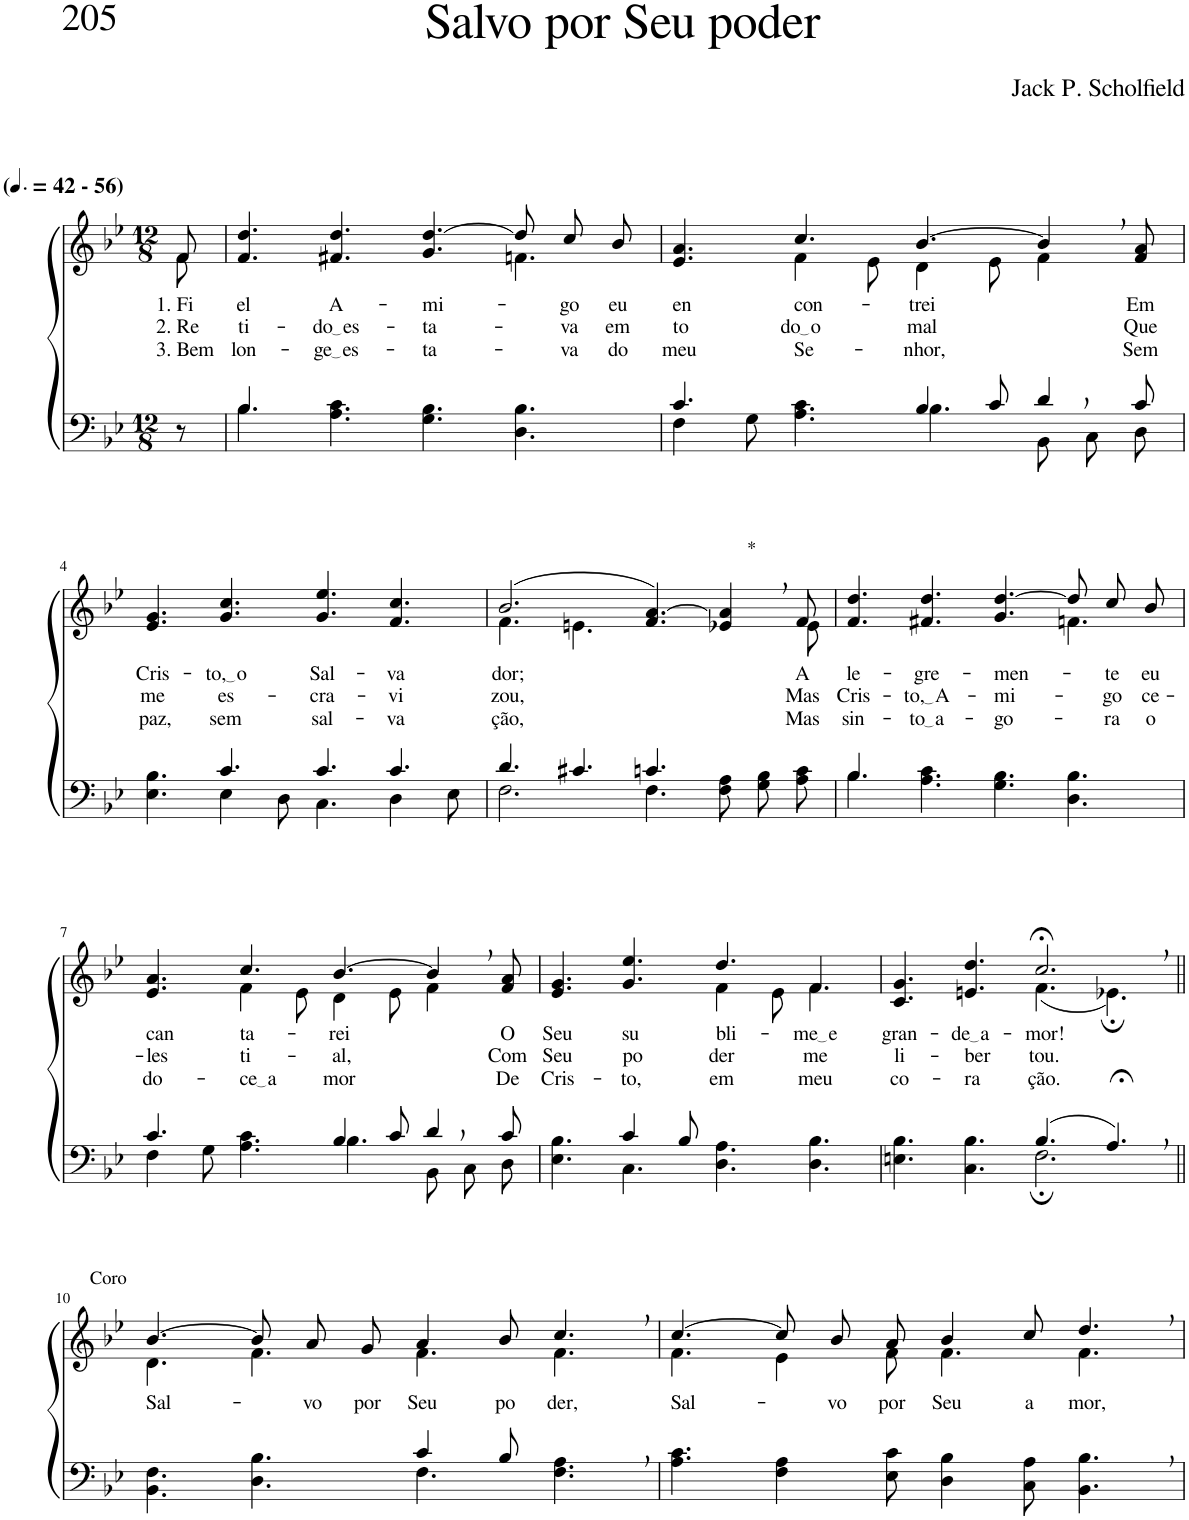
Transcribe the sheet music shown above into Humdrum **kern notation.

**kern	**kern	**text	**text	**text
*part2	*part1	*part1	*part1	*part1
*staff2	*staff1	*staff1	*staff1	*staff1
*I"Parte III e IV	*I"Parte I e II	*	*	*
*clefF4	*clefG2	*	*	*
*Trd1c2	*Trd1c2	*	*	*
*k[b-e-]	*k[b-e-]	*	*	*
*M12/8	*M12/8	*	*	*
*MM63	*MM63	*	*	*
=1	=1	=1	=1	=1
*	*^	*	*	*
!	!LO:TX:a:B:t=(	!	!	!	!
!	!LO:TX:a:B:t=- 56)	!	!	!	!
!	!	!	!LO:LY:b	!LO:LY:b	!LO:LY:b
8r	8f/	8f\	1. Fi-	2. Re-	3. Bem
=2	=2	=2	=2	=2	=2
*^	*	*	*	*	*
!	!	!	!	!LO:LY:b	!LO:LY:b	!LO:LY:b
4.B-/	4.B-\	4.f/ 4.dd/	8ryy	-el	-ti-	lon-
!	!	!	!	!LO:LY:b	!LO:LY:b	!LO:LY:b
*	*	*v	*v	*	*	*
1ryy	4.A\ 4.c\	4.f#X/ 4.dd/	A-	do es	ge es
!	!	!	!LO:LY:b	!LO:LY:b	!LO:LY:b
.	4.G\ 4.B-\	4.g/ [4.dd/	-mi-	-ta-	-ta-
*	*	*^	*	*	*
.	4.D\ 4.B-\	8dd/L]	4.fn\	.	.	.
!	!	!	!	!LO:LY:b	!LO:LY:b	!LO:LY:b
.	.	8cc/	.	-go	-va	-va
!	!	!	!	!LO:LY:b	!LO:LY:b	!LO:LY:b
8ryy	.	8b-/J	.	eu	em	do
=3	=3	=3	=3	=3	=3	=3
!	!	!	!	!LO:LY:b	!LO:LY:b	!LO:LY:b
4.c/	4F\	4.e-/ 4.a/	4.ryy	en-	to-	meu
.	8G\	.	.	.	.	.
!	!	!	!	!LO:LY:b	!LO:LY:b	!LO:LY:b
4.ryy	4.A\ 4.c\	4.cc/	4f\	-con-	do o	Se-
.	.	.	8e-\	.	.	.
!	!	!	!	!LO:LY:b	!LO:LY:b	!LO:LY:b
4B-/	4.B-\	[4.b-/	4d\	-trei	mal	-nhor,
8c/	.	.	8e-\	.	.	.
4d,/	8BB-\L	4b-,/]	4f\	.	.	.
.	8C\	.	.	.	.	.
!	!	!	!	!LO:LY:b	!LO:LY:b	!LO:LY:b
8c/	8D\J	8f/ 8a/	8ryy	Em	Que	Sem
!!LO:LB:g=z
=4	=4	=4	=4	=4	=4	=4
!	!	!	!	!LO:LY:b	!LO:LY:b	!LO:LY:b
*	*	*v	*v	*	*	*
4.ryy	4.E-\ 4.B-\	4.e-/ 4.g/	Cris-	me	paz,
!	!	!	!LO:LY:b	!LO:LY:b	!LO:LY:b
4.c/	4E-\	4.g/ 4.cc/	to, o	es-	sem
.	8D\	.	.	.	.
!	!	!	!LO:LY:b	!LO:LY:b	!LO:LY:b
4.c/	4.C\	4.g/ 4.ee-/	Sal-	-cra-	sal-
!	!	!	!LO:LY:b	!LO:LY:b	!LO:LY:b
4.c/	4D\	4.f/ 4.cc/	-va-	-vi-	-va-
.	8E-\	.	.	.	.
=5	=5	=5	=5	=5	=5
*	*	*^	*	*	*
!	!	!	!	!LO:LY:b	!LO:LY:b	!LO:LY:b
4.d/	2.F\	(2.b-/	4.f\	-dor;	-zou,	-ção,
4.c#X/	.	.	4.en\	.	.	.
4.cn/	4.F\	4.f/ [4.a/)	8ryy	.	.	.
!	!	!LO:TX:a:t=*	!	!	!	!
*	*	*v	*v	*	*	*
4.ryy	8F\ 8A\L	4e-X/, 4a/],	.	.	.
.	8G\ 8B-\	.	.	.	.
*	*	*^	*	*	*
!	!	!	!	!LO:LY:b	!LO:LY:b	!LO:LY:b
.	8A\ 8c\J	8f/	8e-\	A-	-Mas	Mas
=6	=6	=6	=6	=6	=6	=6
!	!	!	!	!LO:LY:b	!LO:LY:b	!LO:LY:b
4.B-/	4.B-\	4.f/ 4.dd/	8ryy	-le-	Cris-	sin-
!	!	!	!	!LO:LY:b	!LO:LY:b	!LO:LY:b
*	*	*v	*v	*	*	*
1ryy	4.A\ 4.c\	4.f#X/ 4.dd/	-gre-	to, A	to a
!	!	!	!LO:LY:b	!LO:LY:b	!LO:LY:b
.	4.G\ 4.B-\	4.g/ [4.dd/	-men-	-mi-	-go-
*	*	*^	*	*	*
.	4.D\ 4.B-\	8dd/L]	4.fn\	.	.	.
!	!	!	!	!LO:LY:b	!LO:LY:b	!LO:LY:b
.	.	8cc/	.	-te	-go	-ra
!	!	!	!	!LO:LY:b	!LO:LY:b	!LO:LY:b
8ryy	.	8b-/J	.	eu	ce-	o
!!LO:LB:g=z	!!
=7	=7	=7	=7	=7	=7	=7
!	!	!	!	!LO:LY:b	!LO:LY:b	!LO:LY:b
4.c/	4F\	4.e-/ 4.a/	4.ryy	can-	-les-	do-
.	8G\	.	.	.	.	.
!	!	!	!	!	!	!LO:LY:b
!	!	!	!	!LO:LY:b	!LO:LY:b	!
4.ryy	4.A\ 4.c\	4.cc/	4f\	-ta-	-ti-	ce a
.	.	.	8e-\	.	.	.
!	!	!	!	!LO:LY:b	!LO:LY:b	!LO:LY:b
4B-/	4.B-\	[4.b-/	4d\	-rei	-al,	-mor
8c/	.	.	8e-\	.	.	.
4d,/	8BB-\L	4b-,/]	4f\	.	.	.
.	8C\	.	.	.	.	.
!	!	!	!	!LO:LY:b	!LO:LY:b	!LO:LY:b
8c/	8D\J	8f/ 8a/	8ryy	O	Com	De
=8	=8	=8	=8	=8	=8	=8
!	!	!	!	!LO:LY:b	!LO:LY:b	!LO:LY:b
4.ryy	4.E-\ 4.B-\	4.e-/ 4.g/	2.ryy	Seu	Seu	Cris-
!	!	!	!	!LO:LY:b	!LO:LY:b	!LO:LY:b
4c/	4.C\	4.g/ 4.ee-/	.	su-	po-	-to,
8B-/	.	.	.	.	.	.
!	!	!	!	!LO:LY:b	!LO:LY:b	!LO:LY:b
2.ryy	4.D\ 4.A\	4.dd/	4f\	-bli-	-der	em
.	.	.	8e-\	.	.	.
!	!	!	!	!LO:LY:b	!LO:LY:b	!LO:LY:b
.	4.D\ 4.B-\	4.f/	4.f\	me e	me	meu
=9	=9	=9	=9	=9	=9	=9
!	!	!	!	!LO:LY:b	!LO:LY:b	!LO:LY:b
2.ryy	4.En\ 4.B-\	4.c/ 4.g/	2.ryy	gran-	li-	co-
!	!	!	!	!LO:LY:b	!LO:LY:b	!LO:LY:b
.	4.C\ 4.B-\	4.en/ 4.dd/	.	de a	-ber-	-ra-
!	!	!	!	!LO:LY:b	!	!
!	!	!	!	!	!LO:LY:b	!LO:LY:b
(4.B-/	2.F;\	2.cc;<,/	(4.f\	.	-tou.	-ção.
4.A;<,/)	.	.	4.e-X;\)	.	.	.
!!LO:LB:g=z	!!
=10||	=10||	=10||	=10||	=10||	=10||	=10||
!	!	!LO:TX:a:t=Coro	!	!	!	!
!	!	!	!	!LO:LY:b	!	!
2.ryy	4.BB-\ 4.F\	[4.b-/	4.d\	Sal-	.	.
.	4.D\ 4.B-\	8b-/L]	4.f\	.	.	.
!	!	!	!	!LO:LY:b	!	!
.	.	8a/	.	-vo	.	.
!	!	!	!	!LO:LY:b	!	!
.	.	8g/J	.	por	.	.
!	!	!	!	!LO:LY:b	!	!
4c/	4.F\	4a/	4.f\	Seu	.	.
!	!	!	!	!LO:LY:b	!	!
8B-/	.	8b-/	.	po-	.	.
!	!	!	!	!LO:LY:b	!	!
4.ryy	4.F\ 4.A\	4.cc,/	4.f\	-der,	.	.
=11	=11	=11	=11	=11	=11	=11
!	!	!	!	!LO:LY:b	!	!
*v	*v	*	*	*	*	*
4.A\ 4.c\	[4.cc/	4.f\	Sal-	.	.
4F\ 4A\	8cc/L]	4e-\	.	.	.
!	!	!	!LO:LY:b	!	!
.	8b-/	.	-vo	.	.
!	!	!	!LO:LY:b	!	!
8E-\ 8c\	8a/J	8f\	por	.	.
!	!	!	!LO:LY:b	!	!
4D\ 4B-\	4b-/	4.f\	Seu	.	.
!	!	!	!LO:LY:b	!	!
8C\ 8A\	8cc/	.	a-	.	.
!	!	!	!LO:LY:b	!	!
4.BB-\, 4.B-\,	4.dd,/	4.f\	-mor,	.	.
*	*v	*v	*	*	*
=	=	=	=	=
*-	*-	*-	*-	*-
